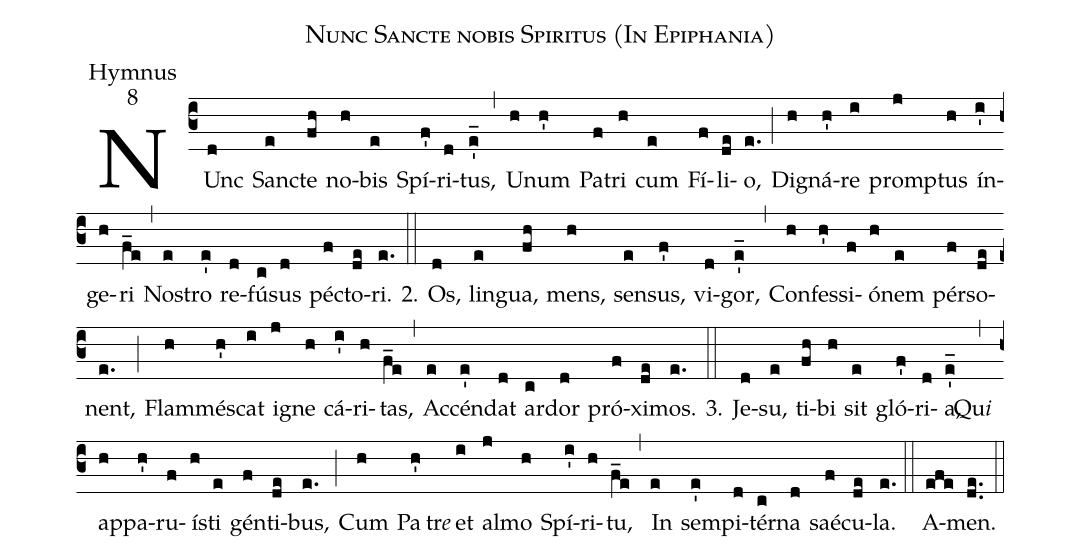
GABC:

name:Nunc Sancte nobis Spiritus (In Epiphania);
office-part:Hymnus;
mode:8;
%%
(c3) NUnc(d) San(e)cte(fh) no(h)bis(e) Spí(f')ri(d)tus,(e'_) (,) U(h)num(h') Pa(f)tri(h) cum(e) Fí(f)li(de)o,(e.) (;) Di(h)gná(h')re(i) promp(j)tus(h) ín(i')ge(h)ri(f_e) (,) No(e)stro(e') re(d)fú(c)sus(d) pé(f)cto(de)ri.(e.) 2.(::) Os,(d) lin(e)gua,(fh) mens,(h) sen(e)sus,(f') vi(d)gor,(e'_) (,) Con(h)fes(h')si(f)ó(h)nem(e) pér(f)so(de)nent,(e.) (;) Flam(h)mé(h')scat(i) i(j)gne(h) cá(i')ri(h)tas,(f_e) (,) Ac(e)cén(e')dat(d) ar(c)dor(d) pró(f)xi(de)mos.(e.) 3.(::) Je(d)su,(e) ti(fh)bi(h) sit(e) gló(f')ri(d)a,(e'_) (,) Qu<i>i</i>() ap(h)pa(h')ru(f)í(h)sti(e) gén(f)ti(de)bus,(e.) (;) Cum(h) Pa(h')tr<i>e</i>() et(i) al(j)mo(h) Spí(i')ri(h)tu,(f_e) (,) In(e) sem(e')pi(d)tér(c)na(d) saé(f)cu(de)la.(e.) (::) A(efe)men.(de..) (::)
